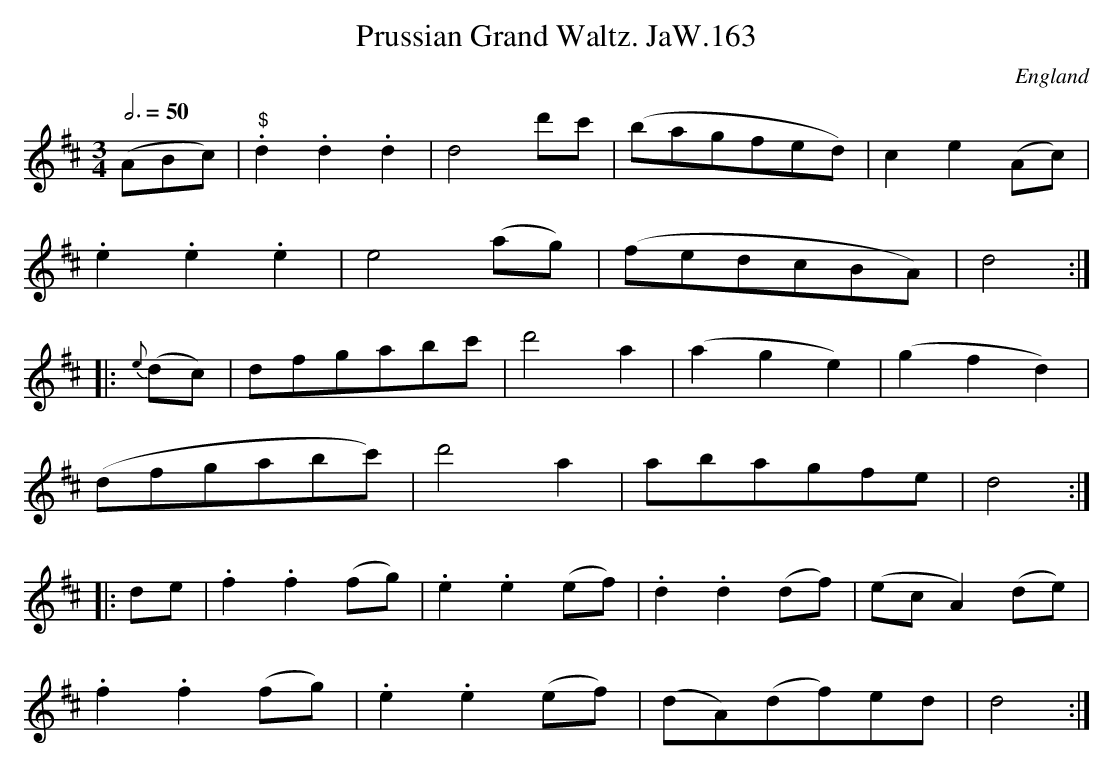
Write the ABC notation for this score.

X:1
T:Prussian Grand Waltz. JaW.163
M:3/4
L:1/8
Q:3/4=50
O:England
K:D major
(ABc)|"$".d2.d2.d2|d4d'c'|(bagfed)|c2e2(Ac)|!
.e2.e2.e2|e4(ag)|(fedcBA)|d4:|!
|:{e}(dc)|dfgabc'|d'4a2|(a2g2e2)|(g2f2d2)|!
(dfgabc')|d'4a2|abagfe|d4:|!
|:de|.f2.f2 (fg)|.e2.e2 (ef)|.d2.d2 (df)|(ecA2) (de)|!
.f2.f2 (fg)|.e2.e2 (ef)|(dA)(df)ed|d4:|
